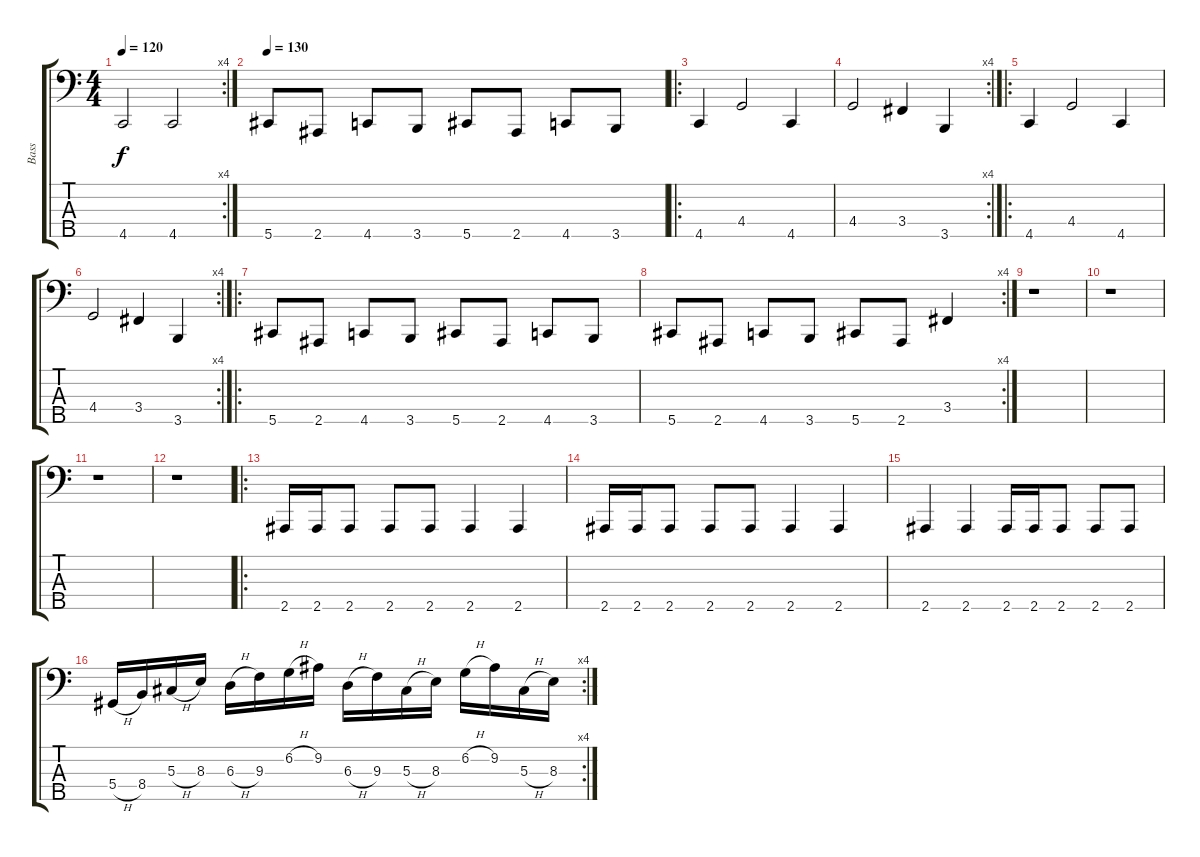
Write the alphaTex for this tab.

\track ("Bass" "Bass") {instrument electricbassfinger}
\staff {score tabs}
\tuning (Gb2 Db2 Ab1 Eb1 Ab0) {hide}
\rc 4
\ts (4 4)
\tempo 120
\clef f4
\ks c
4.5.2{dy f} 4.5.2 |
\tempo 130
5.5.8 2.5.8 4.5.8 3.5.8 5.5.8 2.5.8 4.5.8 3.5.8 |
\ro
4.5.4 4.4.2 4.5.4 |
\rc 4
4.4.2 3.4.4 3.5.4 |
\ro
4.5.4 4.4.2 4.5.4 |
\rc 4
4.4.2 3.4.4 3.5.4 |
\ro
5.5.8 2.5.8 4.5.8 3.5.8 5.5.8 2.5.8 4.5.8 3.5.8 |
\rc 4
5.5.8 2.5.8 4.5.8 3.5.8 5.5.8 2.5.8 3.4.4 |
r.1 |
r.1 |
r.1 |
r.1 |
\ro
2.5.16 2.5.16 2.5.8 2.5.8 2.5.8 2.5.4 2.5.4 |
2.5.16 2.5.16 2.5.8 2.5.8 2.5.8 2.5.4 2.5.4 |
2.5.4 2.5.4 2.5.16 2.5.16 2.5.8 2.5.8 2.5.8 |
\rc 4
5.4{h}.16 8.4.16 5.3{h}.16 8.3.16 6.3{h}.16 9.3.16 6.2{h}.16 9.2.16 6.3{h}.16 9.3.16 5.3{h}.16 8.3.16 6.2{h}.16 9.2.16 5.3{h}.16 8.3.16
